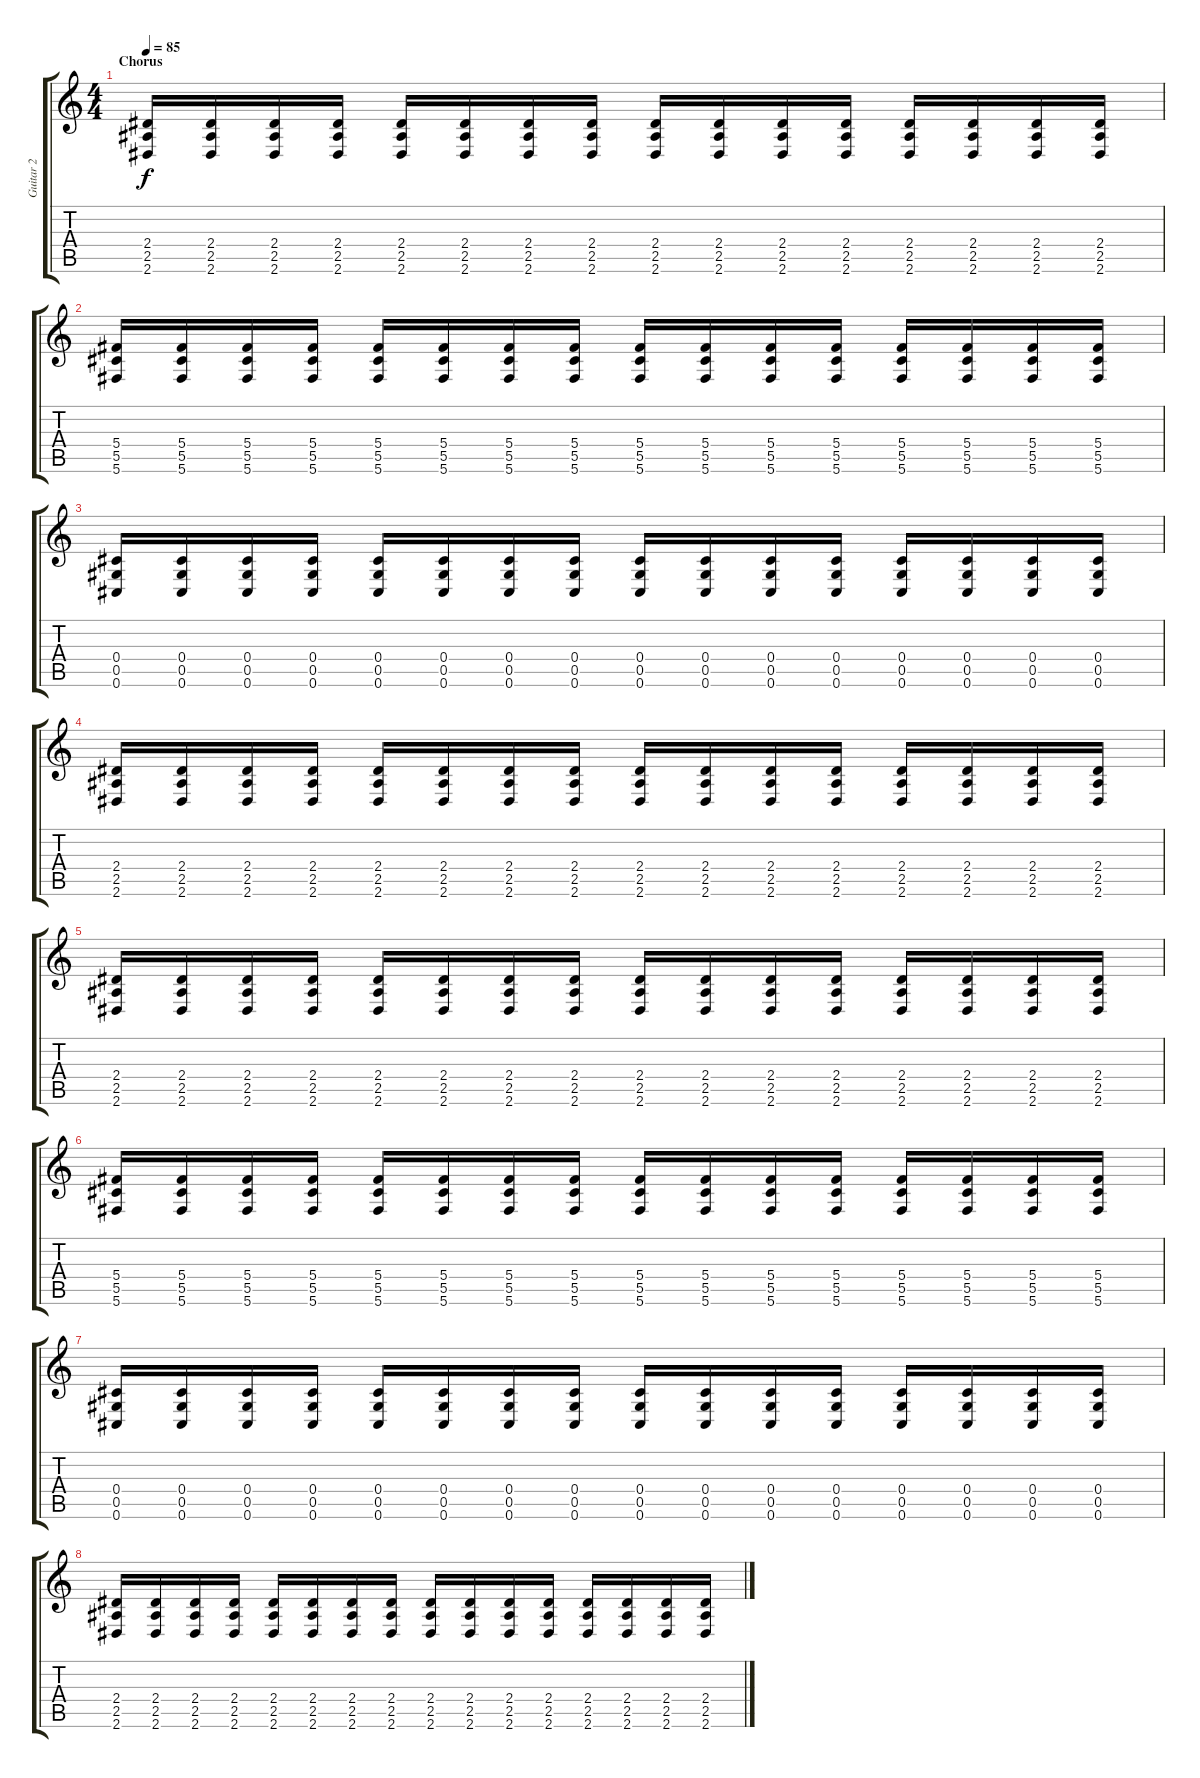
\track ("Guitar 2" "Guitar 2") {instrument overdrivenguitar}
\staff {score tabs}
\tuning (Db4 Bb3 Gb3 Db3 Ab2 Db2) {hide}
\ts (4 4)
\section ("" "Chorus")
\tempo 85
\clef g2
\ks c
(2.4 2.5 2.6).16{dy f} (2.4 2.5 2.6).16 (2.4 2.5 2.6).16 (2.4 2.5 2.6).16 (2.4 2.5 2.6).16 (2.4 2.5 2.6).16 (2.4 2.5 2.6).16 (2.4 2.5 2.6).16 (2.4 2.5 2.6).16 (2.4 2.5 2.6).16 (2.4 2.5 2.6).16 (2.4 2.5 2.6).16 (2.4 2.5 2.6).16 (2.4 2.5 2.6).16 (2.4 2.5 2.6).16 (2.4 2.5 2.6).16 |
(5.4 5.5 5.6).16 (5.4 5.5 5.6).16 (5.4 5.5 5.6).16 (5.4 5.5 5.6).16 (5.4 5.5 5.6).16 (5.4 5.5 5.6).16 (5.4 5.5 5.6).16 (5.4 5.5 5.6).16 (5.4 5.5 5.6).16 (5.4 5.5 5.6).16 (5.4 5.5 5.6).16 (5.4 5.5 5.6).16 (5.4 5.5 5.6).16 (5.4 5.5 5.6).16 (5.4 5.5 5.6).16 (5.4 5.5 5.6).16 |
(0.4 0.5 0.6).16 (0.4 0.5 0.6).16 (0.4 0.5 0.6).16 (0.4 0.5 0.6).16 (0.4 0.5 0.6).16 (0.4 0.5 0.6).16 (0.4 0.5 0.6).16 (0.4 0.5 0.6).16 (0.4 0.5 0.6).16 (0.4 0.5 0.6).16 (0.4 0.5 0.6).16 (0.4 0.5 0.6).16 (0.4 0.5 0.6).16 (0.4 0.5 0.6).16 (0.4 0.5 0.6).16 (0.4 0.5 0.6).16 |
(2.4 2.5 2.6).16 (2.4 2.5 2.6).16 (2.4 2.5 2.6).16 (2.4 2.5 2.6).16 (2.4 2.5 2.6).16 (2.4 2.5 2.6).16 (2.4 2.5 2.6).16 (2.4 2.5 2.6).16 (2.4 2.5 2.6).16 (2.4 2.5 2.6).16 (2.4 2.5 2.6).16 (2.4 2.5 2.6).16 (2.4 2.5 2.6).16 (2.4 2.5 2.6).16 (2.4 2.5 2.6).16 (2.4 2.5 2.6).16 |
(2.4 2.5 2.6).16 (2.4 2.5 2.6).16 (2.4 2.5 2.6).16 (2.4 2.5 2.6).16 (2.4 2.5 2.6).16 (2.4 2.5 2.6).16 (2.4 2.5 2.6).16 (2.4 2.5 2.6).16 (2.4 2.5 2.6).16 (2.4 2.5 2.6).16 (2.4 2.5 2.6).16 (2.4 2.5 2.6).16 (2.4 2.5 2.6).16 (2.4 2.5 2.6).16 (2.4 2.5 2.6).16 (2.4 2.5 2.6).16 |
(5.4 5.5 5.6).16 (5.4 5.5 5.6).16 (5.4 5.5 5.6).16 (5.4 5.5 5.6).16 (5.4 5.5 5.6).16 (5.4 5.5 5.6).16 (5.4 5.5 5.6).16 (5.4 5.5 5.6).16 (5.4 5.5 5.6).16 (5.4 5.5 5.6).16 (5.4 5.5 5.6).16 (5.4 5.5 5.6).16 (5.4 5.5 5.6).16 (5.4 5.5 5.6).16 (5.4 5.5 5.6).16 (5.4 5.5 5.6).16 |
(0.4 0.5 0.6).16 (0.4 0.5 0.6).16 (0.4 0.5 0.6).16 (0.4 0.5 0.6).16 (0.4 0.5 0.6).16 (0.4 0.5 0.6).16 (0.4 0.5 0.6).16 (0.4 0.5 0.6).16 (0.4 0.5 0.6).16 (0.4 0.5 0.6).16 (0.4 0.5 0.6).16 (0.4 0.5 0.6).16 (0.4 0.5 0.6).16 (0.4 0.5 0.6).16 (0.4 0.5 0.6).16 (0.4 0.5 0.6).16 |
(2.4 2.5 2.6).16 (2.4 2.5 2.6).16 (2.4 2.5 2.6).16 (2.4 2.5 2.6).16 (2.4 2.5 2.6).16 (2.4 2.5 2.6).16 (2.4 2.5 2.6).16 (2.4 2.5 2.6).16 (2.4 2.5 2.6).16 (2.4 2.5 2.6).16 (2.4 2.5 2.6).16 (2.4 2.5 2.6).16 (2.4 2.5 2.6).16 (2.4 2.5 2.6).16 (2.4 2.5 2.6).16 (2.4 2.5 2.6).16
